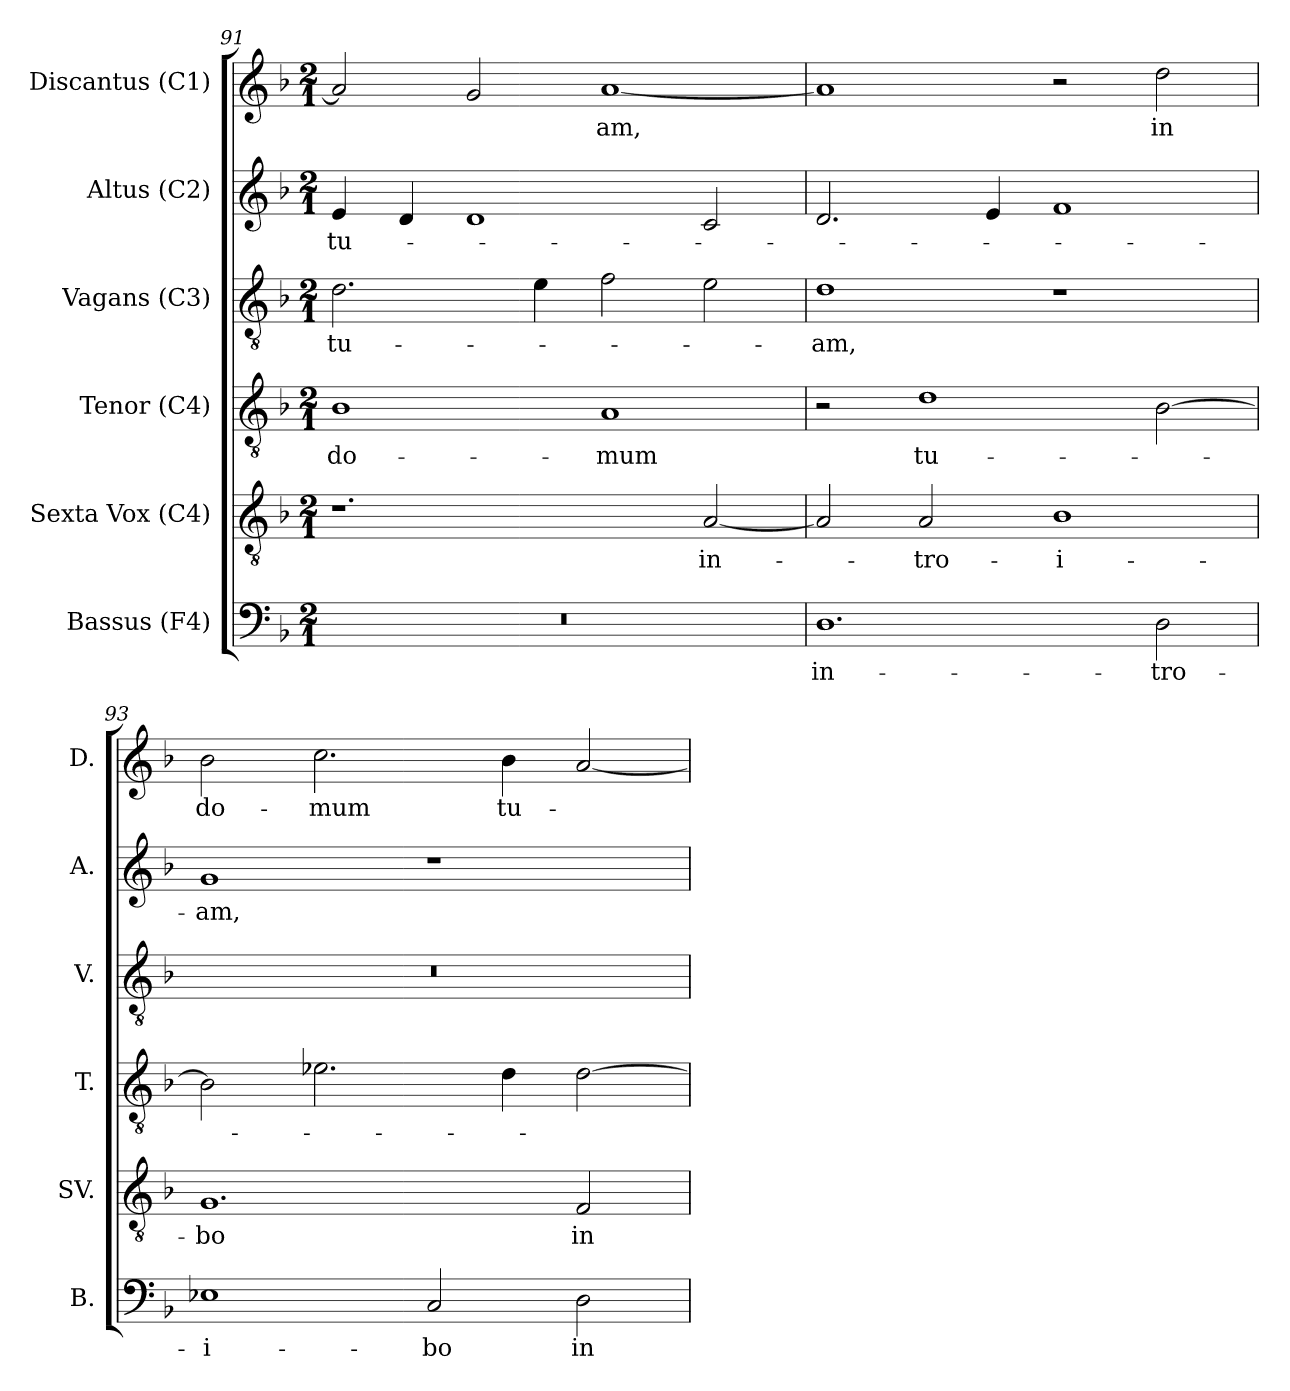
**kern	**text	**kern	**text	**kern	**text	**kern	**text	**kern	**text	**kern	**text
*part6	*part6	*part5	*part5	*part4	*part4	*part3	*part3	*part2	*part2	*part1	*part1
*staff6	*staff6	*staff5	*staff5	*staff4	*staff4	*staff3	*staff3	*staff2	*staff2	*staff1	*staff1
*I"Bassus (F4)	*	*I"Sexta Vox (C4)	*	*I"Tenor (C4)	*	*I"Vagans (C3)	*	*I"Altus (C2)	*	*I"Discantus (C1)	*
*I'B.	*	*I'SV.	*	*I'T.	*	*I'V.	*	*I'A.	*	*I'D.	*
*clefF4	*	*clefGv2	*	*clefGv2	*	*clefGv2	*	*clefG2	*	*clefG2	*
*	*	*	*	*	*	*ITrd7c12	*	*ITrd7c12	*	*	*
*k[b-]	*	*k[b-]	*	*k[b-]	*	*k[b-]	*	*k[b-]	*	*k[b-]	*
*F:	*	*F:	*	*F:	*	*F:	*	*F:	*	*F:	*
*M2/1	*	*M2/1	*	*M2/1	*	*M2/1	*	*M2/1	*	*M2/1	*
=91	=91	=91	=91	=91	=91	=91	=91	=91	=91	=91	=91
!LO:N:vis=1	!	!	!	!	!	!	!	!	!	!	!
!	!	!	!	!	!LO:LY:b:color=#000000	!	!	!	!	!	!
!	!	!	!	!	!	!	!LO:LY:b:color=#000000	!	!	!	!
!	!	!	!	!	!	!	!	!	!LO:LY:b:color=#000000	!	!
0r	.	1.r	.	1B-i	do-	2.Di\	tu-	4Ei/	tu-	2ai/]	.
.	.	.	.	.	.	.	.	4Di/	.	.	.
.	.	.	.	.	.	.	.	1Di	.	2gi/	.
.	.	.	.	.	.	4Ei\	.	.	.	.	.
!	!	!	!	!	!LO:LY:b:color=#000000	!	!	!	!	!	!
!	!	!	!	!	!	!	!	!	!	!	!LO:LY:b:color=#000000
.	.	.	.	1Ai	-mum	2Fi\	.	.	.	[1ai	-am,
!	!	!	!LO:LY:b:color=#000000	!	!	!	!	!	!	!	!
.	.	[2Ai/	in-	.	.	2Ei\	.	2Ci/	.	.	.
=92	=92	=92	=92	=92	=92	=92	=92	=92	=92	=92	=92
!	!LO:LY:b:color=#000000	!	!	!	!	!	!	!	!	!	!
!	!	!	!	!	!	!	!LO:LY:b:color=#000000	!	!	!	!
1.Di	in-	2Ai/]	.	2r	.	1Di	-am,	2.Di/	.	1ai]	.
!	!	!	!LO:LY:b:color=#000000	!	!	!	!	!	!	!	!
!	!	!	!	!	!LO:LY:b:color=#000000	!	!	!	!	!	!
.	.	2Ai/	-tro-	1di	tu-	.	.	.	.	.	.
.	.	.	.	.	.	.	.	4Ei/	.	.	.
!	!	!	!LO:LY:b:color=#000000	!	!	!	!	!	!	!	!
.	.	1B-i	-i-	.	.	1r	.	1Fi	.	2r	.
!	!LO:LY:b:color=#000000	!	!	!	!	!	!	!	!	!	!
!	!	!	!	!	!	!	!	!	!	!	!LO:LY:b:color=#000000
2Di\	-tro-	.	.	[2B-i\	.	.	.	.	.	2ddi\	in
=93	=93	=93	=93	=93	=93	=93	=93	=93	=93	=93	=93
!	!LO:LY:b:color=#000000	!	!	!	!	!	!	!	!	!	!
!	!	!	!LO:LY:b:color=#000000	!	!	!LO:N:vis=1	!	!	!	!	!
!	!	!	!	!	!	!	!	!	!LO:LY:b:color=#000000	!	!
!	!	!	!	!	!	!	!	!	!	!	!LO:LY:b:color=#000000
1E-i	-i-	1.Gi	-bo	2B-i\]	.	0r	.	1Gi	-am,	2b-i\	do-
!	!	!	!	!	!	!	!	!	!	!	!LO:LY:b:color=#000000
.	.	.	.	2.e-i\	.	.	.	.	.	2.cci\	-mum
!	!LO:LY:b:color=#000000	!	!	!	!	!	!	!	!	!	!
2Ci/	-bo	.	.	.	.	.	.	1r	.	.	.
!	!	!	!	!	!	!	!	!	!	!	!LO:LY:b:color=#000000
.	.	.	.	4di\	.	.	.	.	.	4b-i\	tu-
!	!LO:LY:b:color=#000000	!	!	!	!	!	!	!	!	!	!
!	!	!	!LO:LY:b:color=#000000	!	!	!	!	!	!	!	!
2Di\	in	2Fi/	in	[2di\	.	.	.	.	.	[2ai/	.
=	=	=	=	=	=	=	=	=	=	=	=
*-	*-	*-	*-	*-	*-	*-	*-	*-	*-	*-	*-
